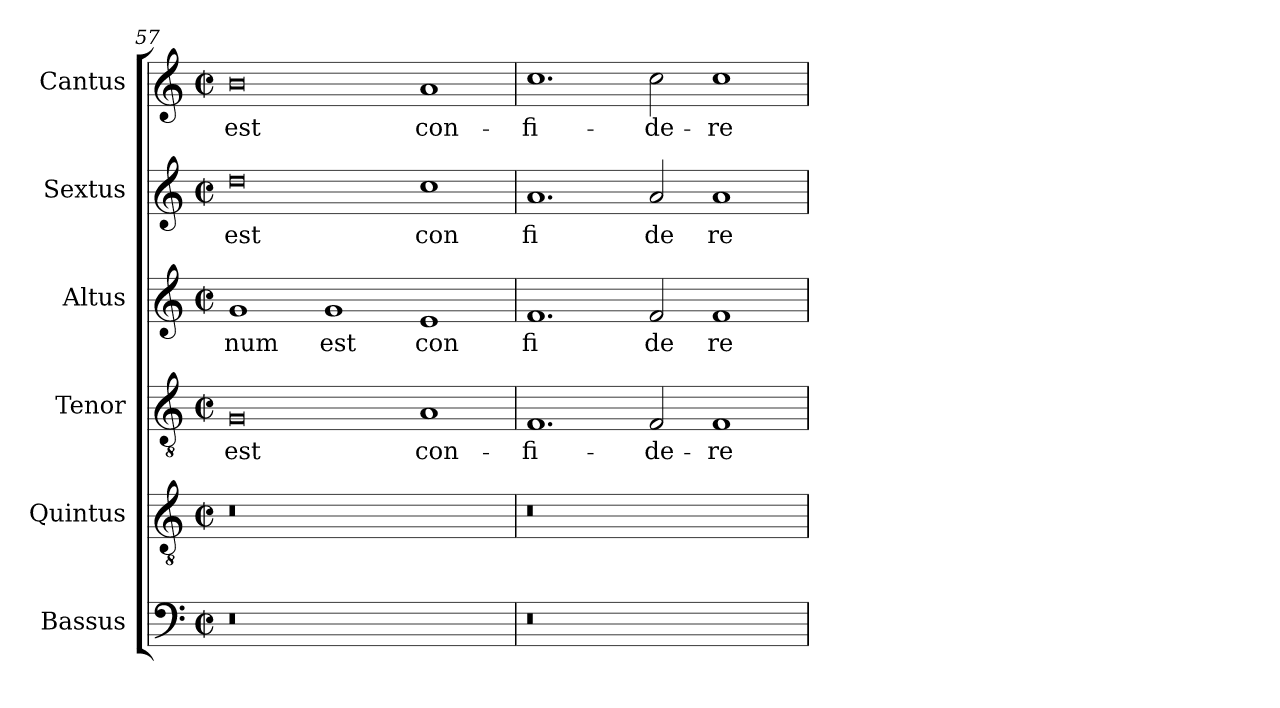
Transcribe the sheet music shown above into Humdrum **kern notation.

**kern	**kern	**kern	**text	**kern	**text	**kern	**text	**kern	**text
*part6	*part5	*part4	*part4	*part3	*part3	*part2	*part2	*part1	*part1
*staff6	*staff5	*staff4	*staff4	*staff3	*staff3	*staff2	*staff2	*staff1	*staff1
*I"Bassus	*I"Quintus	*I"Tenor	*	*I"Altus	*	*I"Sextus	*	*I"Cantus	*
*clefF4	*clefGv2	*clefGv2	*	*clefG2	*	*clefG2	*	*clefG2	*
*k[]	*k[]	*k[]	*	*k[]	*	*k[]	*	*k[]	*
*C:	*C:	*C:	*	*C:	*	*C:	*	*C:	*
*M2/2	*M2/2	*M2/2	*	*M2/2	*	*M2/2	*	*M2/2	*
*met(c|)	*met(c|)	*met(c|)	*	*met(c|)	*	*met(c|)	*	*met(c|)	*
=57	=57	=57	=57	=57	=57	=57	=57	=57	=57
!	!	!	!LO:LY:b:cj	!	!LO:LY:b:cj	!	!LO:LY:b:cj	!	!LO:LY:b:cj
0.r	0.r	0G	est	1g	num	0dd	est	0b	est
!	!	!	!	!	!LO:LY:b:cj	!	!	!	!
.	.	.	.	1g	est	.	.	.	.
!	!	!	!LO:LY:b:cj	!	!LO:LY:b:cj	!	!LO:LY:b:cj	!	!LO:LY:b:cj
.	.	1A	con-	1e	con	1cc	con	1a	con-
=58	=58	=58	=58	=58	=58	=58	=58	=58	=58
!	!	!	!LO:LY:b:cj	!	!LO:LY:b:cj	!	!LO:LY:b:cj	!	!LO:LY:b:cj
0.r	0.r	1.F	-fi-	1.f	fi	1.a	fi	1.cc	-fi-
!	!	!	!LO:LY:b:cj	!	!LO:LY:b:cj	!	!LO:LY:b:cj	!	!LO:LY:b:cj
.	.	2F/	-de-	2f/	de	2a/	de	2cc\	-de-
!	!	!	!LO:LY:b:cj	!	!LO:LY:b:cj	!	!LO:LY:b:cj	!	!LO:LY:b:cj
.	.	1F	-re	1f	re	1a	re	1cc	-re
=	=	=	=	=	=	=	=	=	=
*-	*-	*-	*-	*-	*-	*-	*-	*-	*-
